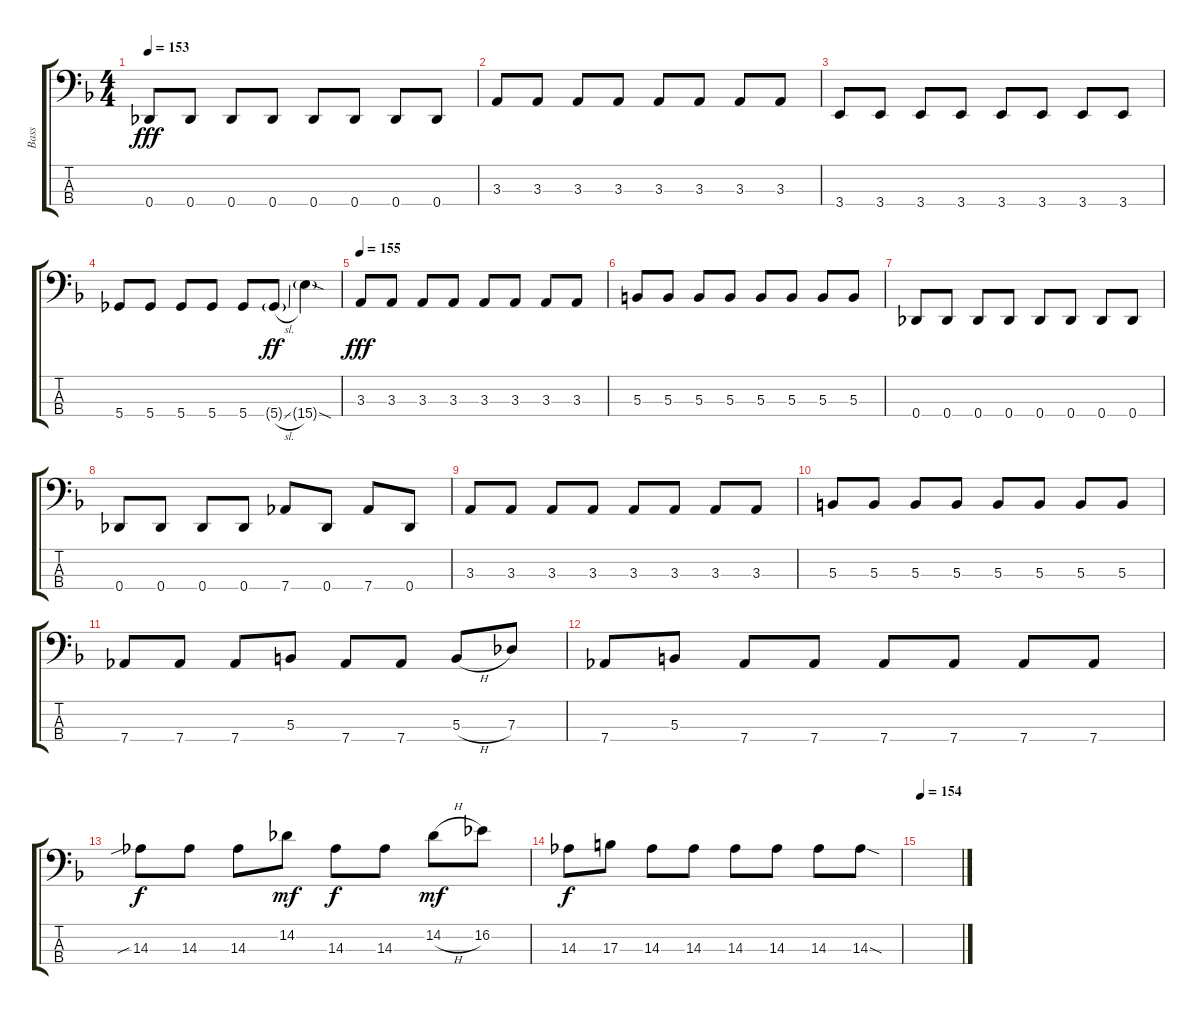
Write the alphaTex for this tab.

\track ("Bass" "Bass") {instrument electricbassfinger}
\staff {score tabs}
\tuning (E2 B1 Gb1 Db1) {hide}
\ts (4 4)
\tempo 153
\clef f4
\ks dminor
0.4.8{dy fff} 0.4.8 0.4.8 0.4.8 0.4.8 0.4.8 0.4.8 0.4.8 |
3.3.8 3.3.8 3.3.8 3.3.8 3.3.8 3.3.8 3.3.8 3.3.8 |
3.4.8 3.4.8 3.4.8 3.4.8 3.4.8 3.4.8 3.4.8 3.4.8 |
5.4.8 5.4.8 5.4.8 5.4.8 5.4.8 5.4{sl g}.8{dy ff} 15.4{sod g}.4 |
\tempo 155
3.3.8{dy fff} 3.3.8 3.3.8 3.3.8 3.3.8 3.3.8 3.3.8 3.3.8 |
5.3.8 5.3.8 5.3.8 5.3.8 5.3.8 5.3.8 5.3.8 5.3.8 |
0.4.8 0.4.8 0.4.8 0.4.8 0.4.8 0.4.8 0.4.8 0.4.8 |
0.4.8 0.4.8 0.4.8 0.4.8 7.4.8 0.4.8 7.4.8 0.4.8 |
3.3.8 3.3.8 3.3.8 3.3.8 3.3.8 3.3.8 3.3.8 3.3.8 |
5.3.8 5.3.8 5.3.8 5.3.8 5.3.8 5.3.8 5.3.8 5.3.8 |
7.4.8 7.4.8 7.4.8 5.3.8 7.4.8 7.4.8 5.3{h}.8 7.3.8 |
7.4.8 5.3.8 7.4.8 7.4.8 7.4.8 7.4.8 7.4.8 7.4.8 |
14.3{sib}.8{dy f} 14.3.8 14.3.8 14.2.8{dy mf} 14.3.8{dy f} 14.3.8 14.2{h}.8{dy mf} 16.2.8 |
14.3.8{dy f} 17.3.8 14.3.8 14.3.8 14.3.8 14.3.8 14.3.8 14.3{sod}.8 |
\tempo 154
